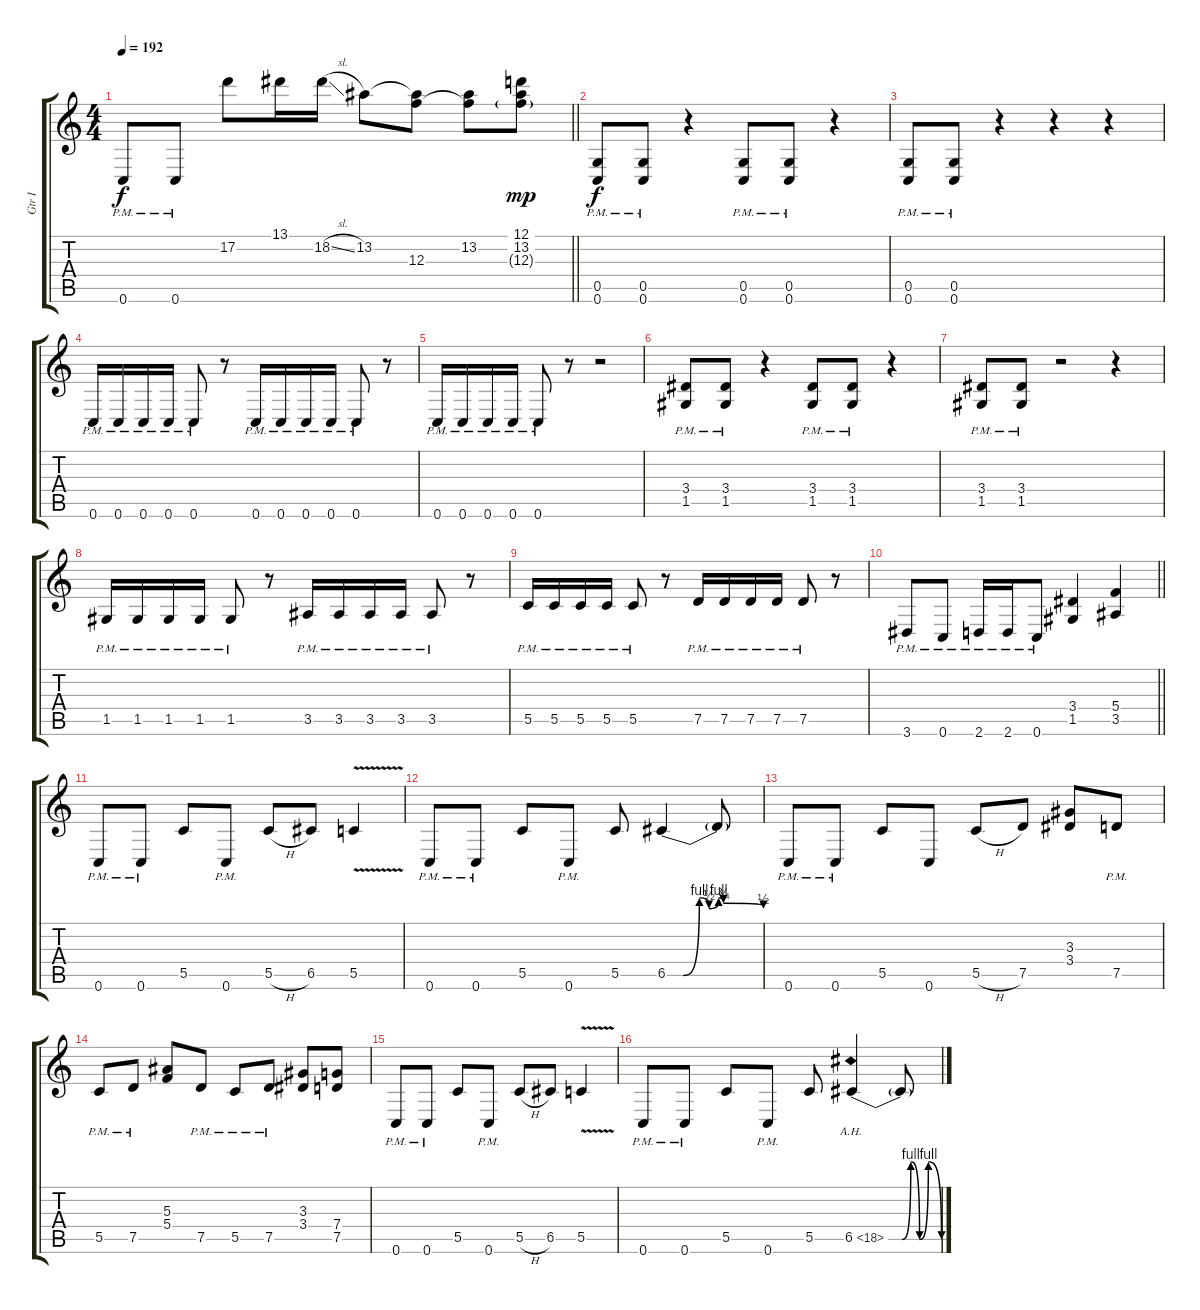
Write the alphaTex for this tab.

\track ("Gtr I" "Gtr I") {instrument distortionguitar}
\staff {score tabs}
\tuning (D4 A3 F3 C3 G2 C2) {hide}
\ts (4 4)
\tempo 192
\clef g2
\barLineRight lightlight
\ks c
0.6{pm}.8{dy f} 0.6{pm}.8 17.2.8 13.1.16 18.2{sl}.16 13.2.8 (13.2{t} 12.3).8 (13.2 12.3{t}).8 (12.1 13.2 12.3{g}).8{dy mp} |
(0.5{pm} 0.6{pm}).8{dy f} (0.5{pm} 0.6{pm}).8 r.4 (0.5{pm} 0.6{pm}).8 (0.5{pm} 0.6{pm}).8 r.4 |
(0.5{pm} 0.6{pm}).8 (0.5{pm} 0.6{pm}).8 r.4 r.4 r.4 |
0.6{pm}.16 0.6{pm}.16 0.6{pm}.16 0.6{pm}.16 0.6{pm}.8 r.8 0.6{pm}.16 0.6{pm}.16 0.6{pm}.16 0.6{pm}.16 0.6{pm}.8 r.8 |
0.6{pm}.16 0.6{pm}.16 0.6{pm}.16 0.6{pm}.16 0.6{pm}.8 r.8 r.2 |
(3.4{pm} 1.5{pm}).8 (3.4{pm} 1.5{pm}).8 r.4 (3.4{pm} 1.5{pm}).8 (3.4{pm} 1.5{pm}).8 r.4 |
(3.4{pm} 1.5{pm}).8 (3.4{pm} 1.5{pm}).8 r.2 r.4 |
1.5{pm}.16 1.5{pm}.16 1.5{pm}.16 1.5{pm}.16 1.5{pm}.8 r.8 3.5{pm}.16 3.5{pm}.16 3.5{pm}.16 3.5{pm}.16 3.5{pm}.8 r.8 |
5.5{pm}.16 5.5{pm}.16 5.5{pm}.16 5.5{pm}.16 5.5{pm}.8 r.8 7.5{pm}.16 7.5{pm}.16 7.5{pm}.16 7.5{pm}.16 7.5{pm}.8 r.8 |
\barLineRight lightlight
3.6{pm}.8 0.6{pm}.8 2.6{pm}.16 2.6{pm}.16 0.6{pm}.8 (3.4 1.5).4 (5.4 3.5).4 |
0.6{pm}.8 0.6{pm}.8 5.5.8 0.6{pm}.8 5.5{h}.8 6.5.8 5.5{v}.4 |
0.6{pm}.8 0.6{pm}.8 5.5.8 0.6{pm}.8 5.5.8 6.5{be (custom 0 0 10 0 20 4 26 2 32 4 35 3 60 2)}.4 6.5{t}.8 |
0.6{pm}.8 0.6{pm}.8 5.5.8 0.6.8 5.5{h}.8 7.5.8 (3.3 3.4).8 7.5{pm}.8 |
5.5{pm}.8 7.5{pm}.8 (5.3 5.4).8 7.5{pm}.8 5.5{pm}.8 7.5{pm}.8 (3.3 3.4).8 (7.4 7.5).8 |
0.6{pm}.8 0.6{pm}.8 5.5.8 0.6{pm}.8 5.5{h}.8 6.5.8 5.5{v}.4 |
0.6{pm}.8 0.6{pm}.8 5.5.8 0.6{pm}.8 5.5.8 6.5{be (custom 0 0 5 0 10 0 15 0 25 4 35 0 45 4 60 0) ah 12}.4 6.5{t}.8
